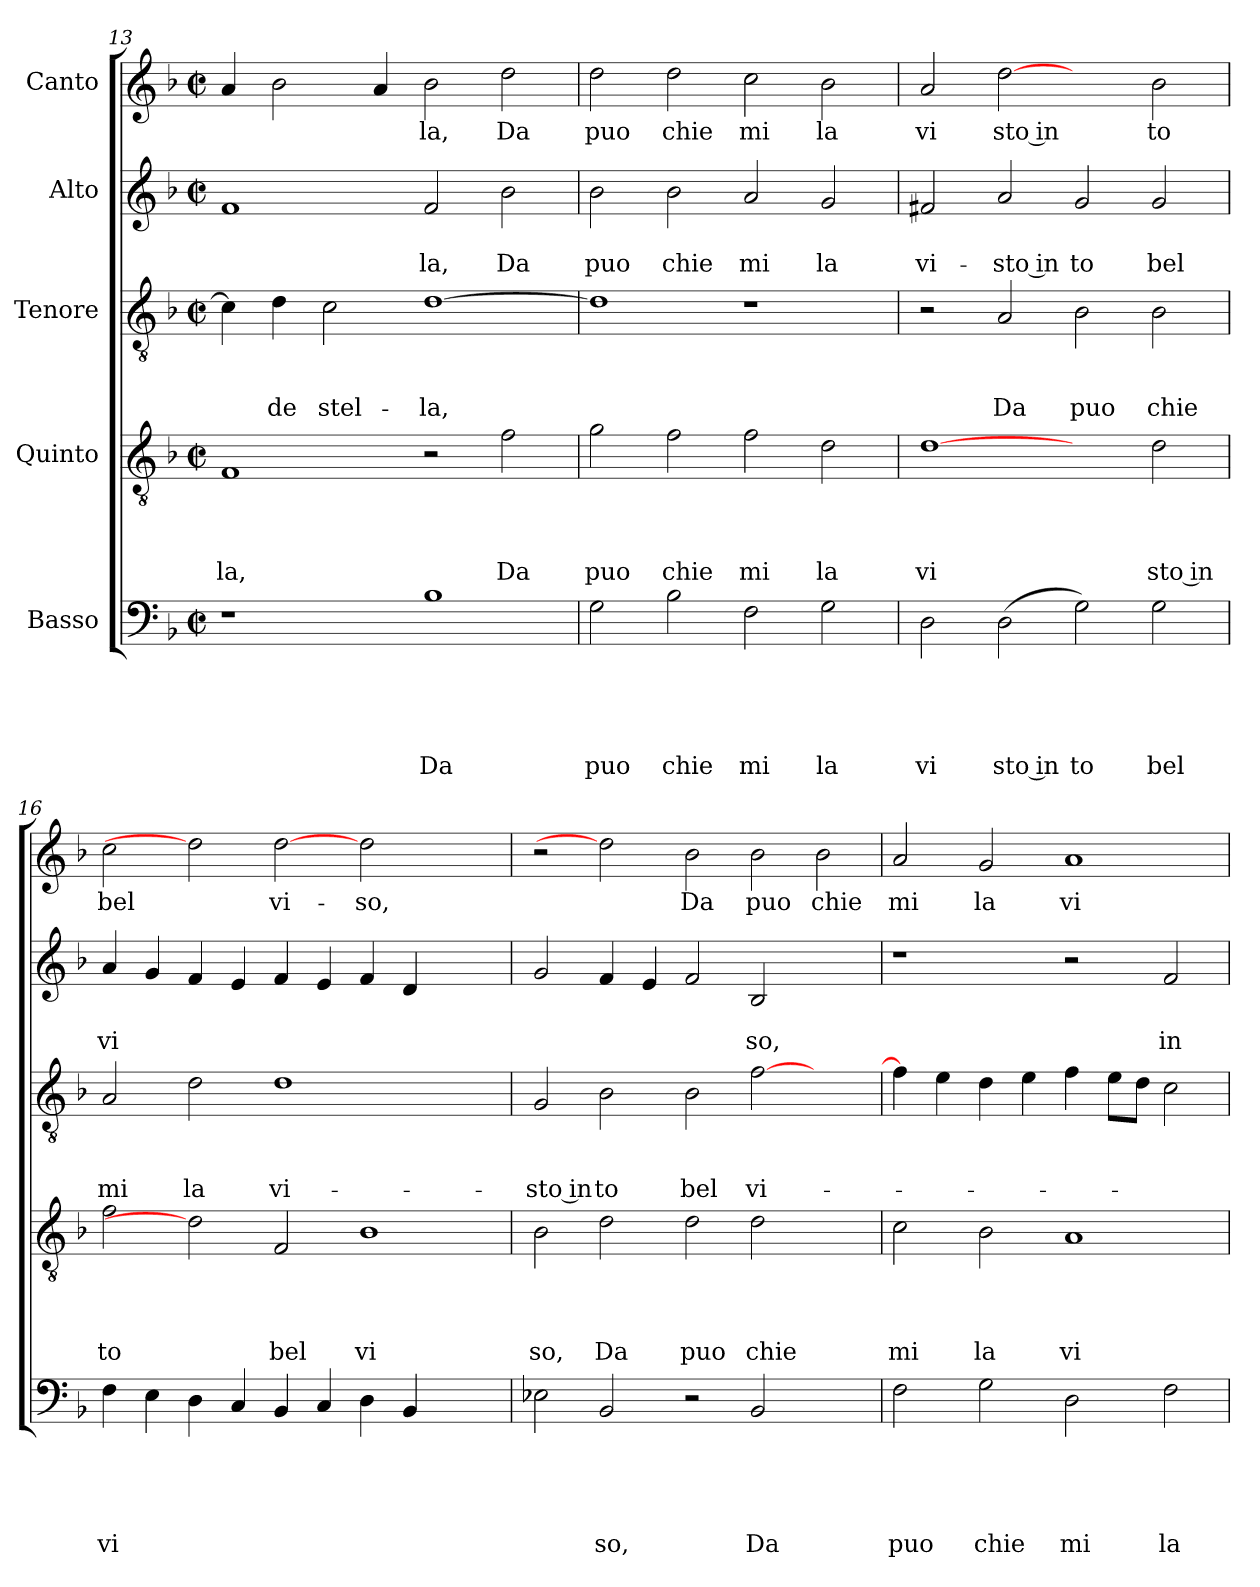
**kern	**text	**text	**text	**text	**text	**kern	**text	**text	**text	**text	**kern	**text	**text	**text	**kern	**text	**text	**kern	**text
*part5	*part5	*part5	*part5	*part5	*part5	*part4	*part4	*part4	*part4	*part4	*part3	*part3	*part3	*part3	*part2	*part2	*part2	*part1	*part1
*staff5	*staff5	*staff5	*staff5	*staff5	*staff5	*staff4	*staff4	*staff4	*staff4	*staff4	*staff3	*staff3	*staff3	*staff3	*staff2	*staff2	*staff2	*staff1	*staff1
*I"Basso	*	*	*	*	*	*I"Quinto	*	*	*	*	*I"Tenore	*	*	*	*I"Alto	*	*	*I"Canto	*
*clefF4	*	*	*	*	*	*clefGv2	*	*	*	*	*clefGv2	*	*	*	*clefG2	*	*	*clefG2	*
*k[b-]	*	*	*	*	*	*k[b-]	*	*	*	*	*k[b-]	*	*	*	*k[b-]	*	*	*k[b-]	*
*F:	*	*	*	*	*	*F:	*	*	*	*	*F:	*	*	*	*F:	*	*	*F:	*
*M2/2	*	*	*	*	*	*M2/2	*	*	*	*	*M2/2	*	*	*	*M2/2	*	*	*M2/2	*
*met(c|)	*	*	*	*	*	*met(c|)	*	*	*	*	*met(c|)	*	*	*	*met(c|)	*	*	*met(c|)	*
=13	=13	=13	=13	=13	=13	=13	=13	=13	=13	=13	=13	=13	=13	=13	=13	=13	=13	=13	=13
!	!	!	!	!	!	!	!	!	!	!LO:LY:b	!	!	!	!	!	!	!	!	!
1r	.	.	.	.	.	1F	.	.	.	la,	4c\]	.	.	.	1f	.	.	4a/	.
!	!	!	!	!	!	!	!	!	!	!	!	!	!	!LO:LY:b	!	!	!	!	!
.	.	.	.	.	.	.	.	.	.	.	4d\	.	.	-de	.	.	.	2b-\	.
!	!	!	!	!	!	!	!	!	!	!	!	!	!	!LO:LY:b	!	!	!	!	!
.	.	.	.	.	.	.	.	.	.	.	2c\	.	.	stel-	.	.	.	.	.
.	.	.	.	.	.	.	.	.	.	.	.	.	.	.	.	.	.	4a/	.
!	!	!	!	!	!LO:LY:b	!	!	!	!	!	!	!	!	!LO:LY:b	!	!	!LO:LY:b	!	!LO:LY:b
1B-	.	.	.	.	Da	2r	.	.	.	.	[>1d	.	.	-la,	2f/	.	-la,	2b-\	la,
!	!	!	!	!	!	!	!	!	!	!LO:LY:b	!	!	!	!	!	!	!LO:LY:b	!	!LO:LY:b
.	.	.	.	.	.	2f\	.	.	.	Da	.	.	.	.	2b-\	.	Da	2dd\	Da
=14	=14	=14	=14	=14	=14	=14	=14	=14	=14	=14	=14	=14	=14	=14	=14	=14	=14	=14	=14
!	!	!	!	!	!LO:LY:b	!	!	!	!	!LO:LY:b	!	!	!	!	!	!	!LO:LY:b	!	!LO:LY:b
2G\	.	.	.	.	puo	2g\	.	.	.	puo	1d]	.	.	.	2b-\	.	puo	2dd\	puo
!	!	!	!	!	!LO:LY:b	!	!	!	!	!LO:LY:b	!	!	!	!	!	!	!LO:LY:b	!	!LO:LY:b
2B-\	.	.	.	.	chie	2f\	.	.	.	chie	.	.	.	.	2b-\	.	chie	2dd\	chie
!	!	!	!	!	!LO:LY:b	!	!	!	!	!LO:LY:b	!	!	!	!	!	!	!LO:LY:b	!	!LO:LY:b
2F\	.	.	.	.	mi	2f\	.	.	.	mi	1r	.	.	.	2a/	.	mi	2cc\	mi
!	!	!	!	!	!LO:LY:b	!	!	!	!	!LO:LY:b	!	!	!	!	!	!	!LO:LY:b	!	!LO:LY:b
2G\	.	.	.	.	la	2d\	.	.	.	la	.	.	.	.	2g/	.	la	2b-\	la
=15	=15	=15	=15	=15	=15	=15	=15	=15	=15	=15	=15	=15	=15	=15	=15	=15	=15	=15	=15
!	!	!	!	!	!LO:LY:b	!	!	!	!	!LO:LY:b	!	!	!	!	!	!	!LO:LY:b	!	!LO:LY:b
2D\	.	.	.	.	vi	[1d	.	.	.	vi	2r	.	.	.	2f#X/	.	vi-	2a/	vi
!	!	!	!	!	!LO:LY:b:rj	!	!	!	!	!	!	!	!	!LO:LY:b	!	!	!LO:LY:b:rj	!	!LO:LY:b:rj
(<2D\	.	.	.	.	sto in	.	.	.	.	.	2A/	.	.	Da	2a/	.	-sto in	[2dd	sto in
!	!	!	!	!	!LO:LY:b	!	!	!	!	!	!	!	!	!LO:LY:b	!	!	!LO:LY:b	!	!
2G\)	.	.	.	.	to	2ryy	.	.	.	.	2B-\	.	.	puo	2g/	.	to	2ryy	.
!	!	!	!	!	!LO:LY:b	!	!	!	!	!LO:LY:b:rj	!	!	!	!LO:LY:b	!	!	!LO:LY:b	!	!LO:LY:b
2G\	.	.	.	.	bel	2d\	.	.	.	sto in	2B-\	.	.	chie	2g/	.	bel	2b-\	to
!!LO:LB:g=z
=16	=16	=16	=16	=16	=16	=16	=16	=16	=16	=16	=16	=16	=16	=16	=16	=16	=16	=16	=16
!	!	!	!	!	!LO:LY:b	!	!	!	!	!LO:LY:b	!	!	!	!LO:LY:b	!	!	!LO:LY:b	!	!LO:LY:b
4F\	.	.	.	.	vi	2f\	.	.	.	to	2A/	.	.	mi	4a/	.	vi	2cc\	bel
4E\	.	.	.	.	.	.	.	.	.	.	.	.	.	.	4g/	.	.	.	.
!	!	!	!	!	!	!	!	!	!	!	!	!	!	!LO:LY:b	!	!	!	!	!
4D\	.	.	.	.	.	2d]	.	.	.	.	2d\	.	.	la	4f/	.	.	2dd]	.
4C/	.	.	.	.	.	.	.	.	.	.	.	.	.	.	4e/	.	.	.	.
!	!	!	!	!	!	!	!	!	!	!LO:LY:b	!	!	!	!LO:LY:b	!	!	!	!	!LO:LY:b
4BB-/	.	.	.	.	.	2F/	.	.	.	bel	1d	.	.	vi-	4f/	.	.	[2dd	vi-
4C/	.	.	.	.	.	.	.	.	.	.	.	.	.	.	4e/	.	.	.	.
!	!	!	!	!	!	!	!	!	!	!LO:LY:b	!	!	!	!	!	!	!	!	!LO:LY:b
4D\	.	.	.	.	.	1B-	.	.	.	vi	.	.	.	.	4f/	.	.	2dd\	-so,
4BB-/	.	.	.	.	.	.	.	.	.	.	.	.	.	.	4d/	.	.	.	.
2ryy	.	.	.	.	.	.	.	.	.	.	2ryy	.	.	.	2ryy	.	.	2ryy	.
=17	=17	=17	=17	=17	=17	=17	=17	=17	=17	=17	=17	=17	=17	=17	=17	=17	=17	=17	=17
!	!	!	!	!	!	!	!	!	!	!LO:LY:b	!	!	!	!LO:LY:b:rj	!	!	!	!	!
2E-X\	.	.	.	.	.	2B-\	.	.	.	so,	2G/	.	.	-sto in	2g/	.	.	2r	.
!	!	!	!	!	!LO:LY:b	!	!	!	!	!LO:LY:b	!	!	!	!LO:LY:b	!	!	!	!	!
2BB-/	.	.	.	.	so,	2d\	.	.	.	Da	2B-\	.	.	to	4f/	.	.	2dd]	.
.	.	.	.	.	.	.	.	.	.	.	.	.	.	.	4e/	.	.	.	.
!	!	!	!	!	!	!	!	!	!	!LO:LY:b	!	!	!	!LO:LY:b	!	!	!	!	!LO:LY:b
2r	.	.	.	.	.	2d\	.	.	.	puo	2B-\	.	.	bel	2f/	.	.	2b-\	Da
!	!	!	!	!	!LO:LY:b	!	!	!	!	!LO:LY:b	!	!	!	!LO:LY:b	!	!	!LO:LY:b	!	!LO:LY:b
2BB-/	.	.	.	.	Da	2d\	.	.	.	chie	[>2f\	.	.	vi-	2B-/	.	so,	2b-\	puo
!	!	!	!	!	!	!	!	!	!	!	!	!	!	!	!	!	!	!	!LO:LY:b
2ryy	.	.	.	.	.	2ryy	.	.	.	.	2ryy	.	.	.	2ryy	.	.	2b-\	chie
=18	=18	=18	=18	=18	=18	=18	=18	=18	=18	=18	=18	=18	=18	=18	=18	=18	=18	=18	=18
!	!	!	!	!	!LO:LY:b	!	!	!	!	!LO:LY:b	!	!	!	!	!	!	!	!	!LO:LY:b
2F\	.	.	.	.	puo	2c\	.	.	.	mi	4f\]	.	.	.	1r	.	.	2a/	mi
.	.	.	.	.	.	.	.	.	.	.	4e\	.	.	.	.	.	.	.	.
!	!	!	!	!	!LO:LY:b	!	!	!	!	!LO:LY:b	!	!	!	!	!	!	!	!	!LO:LY:b
2G\	.	.	.	.	chie	2B-\	.	.	.	la	4d\	.	.	.	.	.	.	2g/	la
.	.	.	.	.	.	.	.	.	.	.	4e\	.	.	.	.	.	.	.	.
!	!	!	!	!	!LO:LY:b	!	!	!	!	!LO:LY:b	!	!	!	!	!	!	!	!	!LO:LY:b
2D\	.	.	.	.	mi	1A	.	.	.	vi	4f\	.	.	.	2r	.	.	1a	vi-
.	.	.	.	.	.	.	.	.	.	.	8e\L	.	.	.	.	.	.	.	.
.	.	.	.	.	.	.	.	.	.	.	8d\J	.	.	.	.	.	.	.	.
!	!	!	!	!	!LO:LY:b	!	!	!	!	!	!	!	!	!	!	!	!LO:LY:b	!	!
2F\	.	.	.	.	la	.	.	.	.	.	2c\	.	.	.	2f/	.	in	.	.
=	=	=	=	=	=	=	=	=	=	=	=	=	=	=	=	=	=	=	=
*-	*-	*-	*-	*-	*-	*-	*-	*-	*-	*-	*-	*-	*-	*-	*-	*-	*-	*-	*-
